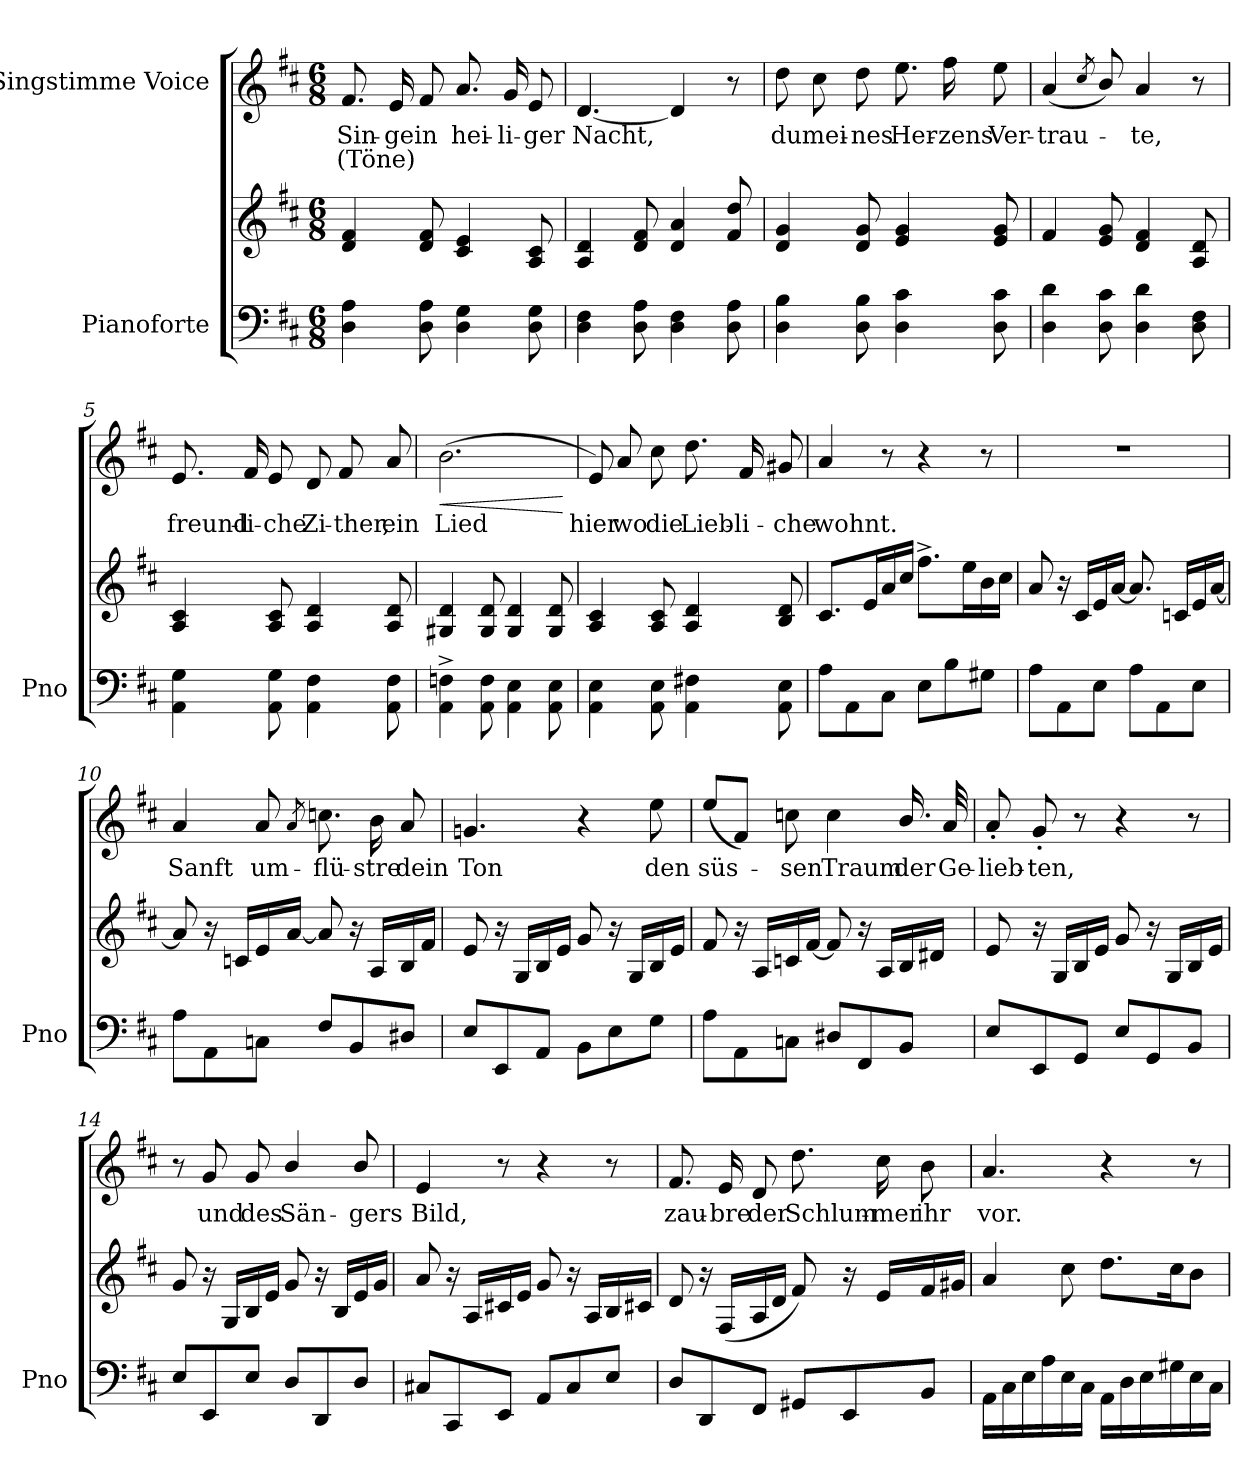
**kern	**kern	**dynam	**kern	**text	**text	**dynam
*part2	*part2	*part2	*part1	*part1	*part1	*part1
*staff3	*staff2	*staff2/3	*staff1	*staff1	*staff1	*staff1
*I"Pianoforte	*	*	*I"Singstimme Voice	*	*	*
*I'Pno	*	*	*	*	*	*
*clefF4	*clefG2	*	*clefG2	*	*	*
*k[f#c#]	*k[f#c#]	*	*k[f#c#]	*	*	*
*M6/8	*M6/8	*	*M6/8	*	*	*
=1	=1	=1	=1	=1	=1	=1
4D\ 4A\	4d/ 4f#/	.	8.f#/	Sin-	(Töne)	.
.	.	.	16e/	-ge	.	.
8D\ 8A\	8d/ 8f#/	.	8f#/	in	.	.
4D\ 4G\	4c#/ 4e/	.	8.a/	hei-	.	.
.	.	.	16g/	-li-	.	.
8D\ 8G\	8A/ 8c#/	.	8e/	-ger	.	.
=2	=2	=2	=2	=2	=2	=2
4D\ 4F#\	4A/ 4d/	.	[4.d/	Nacht,	.	.
8D\ 8A\	8d/ 8f#/	.	.	.	.	.
4D\ 4F#\	4d/ 4a/	.	4d/]	.	.	.
8D\ 8A\	8f#/ 8dd/	.	8r	.	.	.
=3	=3	=3	=3	=3	=3	=3
4D\ 4B\	4d/ 4g/	.	8dd\	du	.	.
.	.	.	8cc#\	mei-	.	.
8D\ 8B\	8d/ 8g/	.	8dd\	-nes	.	.
4D\ 4c#\	4e/ 4g/	.	8.ee\	Her-	.	.
.	.	.	16ff#\	-zens	.	.
8D\ 8c#\	8e/ 8g/	.	8ee\	Ver-	.	.
=4	=4	=4	=4	=4	=4	=4
4D\ 4d\	4f#/	.	(4a/	-trau-	.	.
.	.	.	8qcc#/	.	.	.
8D\ 8c#\	8e/ 8g/	.	8b/)	.	.	.
4D\ 4d\	4d/ 4f#/	.	4a/	-te,	.	.
8D\ 8F#\	8A/ 8d/	.	8r	.	.	.
=5	=5	=5	=5	=5	=5	=5
4AA\ 4G\	4A/ 4c#/	.	8.e/	freund-	.	.
.	.	.	16f#/	-li-	.	.
8AA\ 8G\	8A/ 8c#/	.	8e/	-che	.	.
4AA\ 4F#\	4A/ 4d/	.	8d/	Zi-	.	.
.	.	.	8f#/	-ther,	.	.
8AA\ 8F#\	8A/ 8d/	.	8a/	ein	.	.
=6	=6	=6	=6	=6	=6	=6
!	!	!	!	!	!	!LO:HP:b
4AA\^ 4Fn\^	4G#X/ 4d/	.	(<2.b\	Lied	.	<
8AA\ 8F\	8G#/ 8d/	.	.	.	.	.
4AA\ 4E\	4G#/ 4d/	.	.	.	.	.
8AA\ 8E\	8G#/ 8d/	.	.	.	.	.
.	.	.	.	.	.	[
=7	=7	=7	=7	=7	=7	=7
4AA\ 4E\	4A/ 4c#/	.	8e/)	hier	.	.
.	.	.	8a/	wo	.	.
8AA\ 8E\	8A/ 8c#/	.	8cc#\	die	.	.
4AA\ 4F#X\	4A/ 4d/	.	8.dd\	Lieb-	.	.
.	.	.	16f#/	-li-	.	.
8AA\ 8E\	8B/ 8d/	.	8g#X/	-che	.	.
=8	=8	=8	=8	=8	=8	=8
!	!	!LO:DY:b=2	!	!	!	!
!	!	!LO:DY:n=1:b	!	!	!	!
!	!	!LO:DY:n=2:b	!	!	!	!
8A\L	8.c#/L	pp pp other-dynamics	4a/	wohnt.	.	.
8AA\	.	.	.	.	.	.
.	16e/L	.	.	.	.	.
8C#\J	16a/	.	8r	.	.	.
.	16cc#/JJ	.	.	.	.	.
8E\L	8.ff#^\L	.	4r	.	.	.
8B\	.	.	.	.	.	.
.	16ee\L	.	.	.	.	.
8G#X\J	16b\	.	8r	.	.	.
.	16cc#\JJ	.	.	.	.	.
=9	=9	=9	=9	=9	=9	=9
8A\L	8a/	.	2.r	.	.	.
8AA\	16r	.	.	.	.	.
.	16c#/LL	.	.	.	.	.
8E\J	16e/	.	.	.	.	.
.	[16a/JJ	.	.	.	.	.
8A\L	8.a/]	.	.	.	.	.
8AA\	.	.	.	.	.	.
.	16cn/LL	.	.	.	.	.
8E\J	16e/	.	.	.	.	.
.	[16a/JJ	.	.	.	.	.
=10	=10	=10	=10	=10	=10	=10
8A\L	8a/]	.	4a/	Sanft	.	.
8AA\	16r	.	.	.	.	.
.	16cn/LL	.	.	.	.	.
8Cn\J	16e/	.	8a/	um-	.	.
.	[16a/JJ	.	.	.	.	.
.	.	.	8qa/	.	.	.
8F#/L	8a/]	.	8.ccn\	-flü-	.	.
8BB/	16r	.	.	.	.	.
.	16A/LL	.	16b\	-stre	.	.
8D#X/J	16B/	.	8a/	dein	.	.
.	16f#/JJ	.	.	.	.	.
=11	=11	=11	=11	=11	=11	=11
8E/L	8e/	.	4.gn/	Ton	.	.
8EE/	16r	.	.	.	.	.
.	16G/LL	.	.	.	.	.
8AA/J	16B/	.	.	.	.	.
.	16e/JJ	.	.	.	.	.
8BB\L	8g/	.	4r	.	.	.
8E\	16r	.	.	.	.	.
.	16G/LL	.	.	.	.	.
8G\J	16B/	.	8ee\	den	.	.
.	16e/JJ	.	.	.	.	.
=12	=12	=12	=12	=12	=12	=12
8A\L	8f#/	.	(8ee/L	süs-	.	.
8AA\	16r	.	8f#/J)	.	.	.
.	16A/LL	.	.	.	.	.
8Cn\J	16cn/	.	8ccn\	-sen	.	.
.	[16f#/JJ	.	.	.	.	.
8D#X/L	8f#/]	.	4cc\	Traum	.	.
8FF#/	16r	.	.	.	.	.
.	16A/LL	.	.	.	.	.
8BB/J	16B/	.	16.b/	der	.	.
.	16d#X/JJ	.	.	.	.	.
.	.	.	32a/	Ge-	.	.
=13	=13	=13	=13	=13	=13	=13
8E/L	8e/	.	8a'/	-lieb-	.	.
8EE/	16r	.	8g'/	-ten,	.	.
.	16G/LL	.	.	.	.	.
8GG/J	16B/	.	8r	.	.	.
.	16e/JJ	.	.	.	.	.
8E/L	8g/	.	4r	.	.	.
8GG/	16r	.	.	.	.	.
.	16G/LL	.	.	.	.	.
8BB/J	16B/	.	8r	.	.	.
.	16e/JJ	.	.	.	.	.
=14	=14	=14	=14	=14	=14	=14
8E/L	8g/	.	8r	.	.	.
8EE/	16r	.	8g/	und	.	.
.	16G/LL	.	.	.	.	.
8E/J	16B/	.	8g/	des	.	.
.	16e/JJ	.	.	.	.	.
8D/L	8g/	.	4b/	Sän-	.	.
8DD/	16r	.	.	.	.	.
.	16B/LL	.	.	.	.	.
8D/J	16e/	.	8b/	-gers	.	.
.	16g/JJ	.	.	.	.	.
=15	=15	=15	=15	=15	=15	=15
8C#X/L	8a/	.	4e/	Bild,	.	.
8CC#/	16r	.	.	.	.	.
.	16A/LL	.	.	.	.	.
8EE/J	16c#X/	.	8r	.	.	.
.	16e/JJ	.	.	.	.	.
8AA/L	8g/	.	4r	.	.	.
8C#/	16r	.	.	.	.	.
.	16A/LL	.	.	.	.	.
8E/J	16B/	.	8r	.	.	.
.	16c#X/JJ	.	.	.	.	.
=16	=16	=16	=16	=16	=16	=16
8D/L	8d/	.	8.f#/	zau-	.	.
8DD/	16r	.	.	.	.	.
.	(16F#/LL	.	16e/	-bre	.	.
8FF#/J	16A/	.	8d/	der	.	.
.	16d/JJ	.	.	.	.	.
8GG#X/L	8f#/)	.	8.dd\	Schlum-	.	.
8EE/	16r	.	.	.	.	.
.	16e/LL	.	16cc#\	-mer	.	.
8BB/J	16f#/	.	8b\	ihr	.	.
.	16g#X/JJ	.	.	.	.	.
=17	=17	=17	=17	=17	=17	=17
16AA\LL	4a/	.	4.a/	vor.	.	.
16C#\	.	.	.	.	.	.
16E\	.	.	.	.	.	.
16A\	.	.	.	.	.	.
16E\	8cc#\	.	.	.	.	.
16C#\JJ	.	.	.	.	.	.
16AA\LL	8.dd\L	.	4r	.	.	.
16D\	.	.	.	.	.	.
16E\	.	.	.	.	.	.
16G#X\	16cc#\K	.	.	.	.	.
16E\	8b\J	.	8r	.	.	.
16C#\JJ	.	.	.	.	.	.
=	=	=	=	=	=	=
*-	*-	*-	*-	*-	*-	*-
